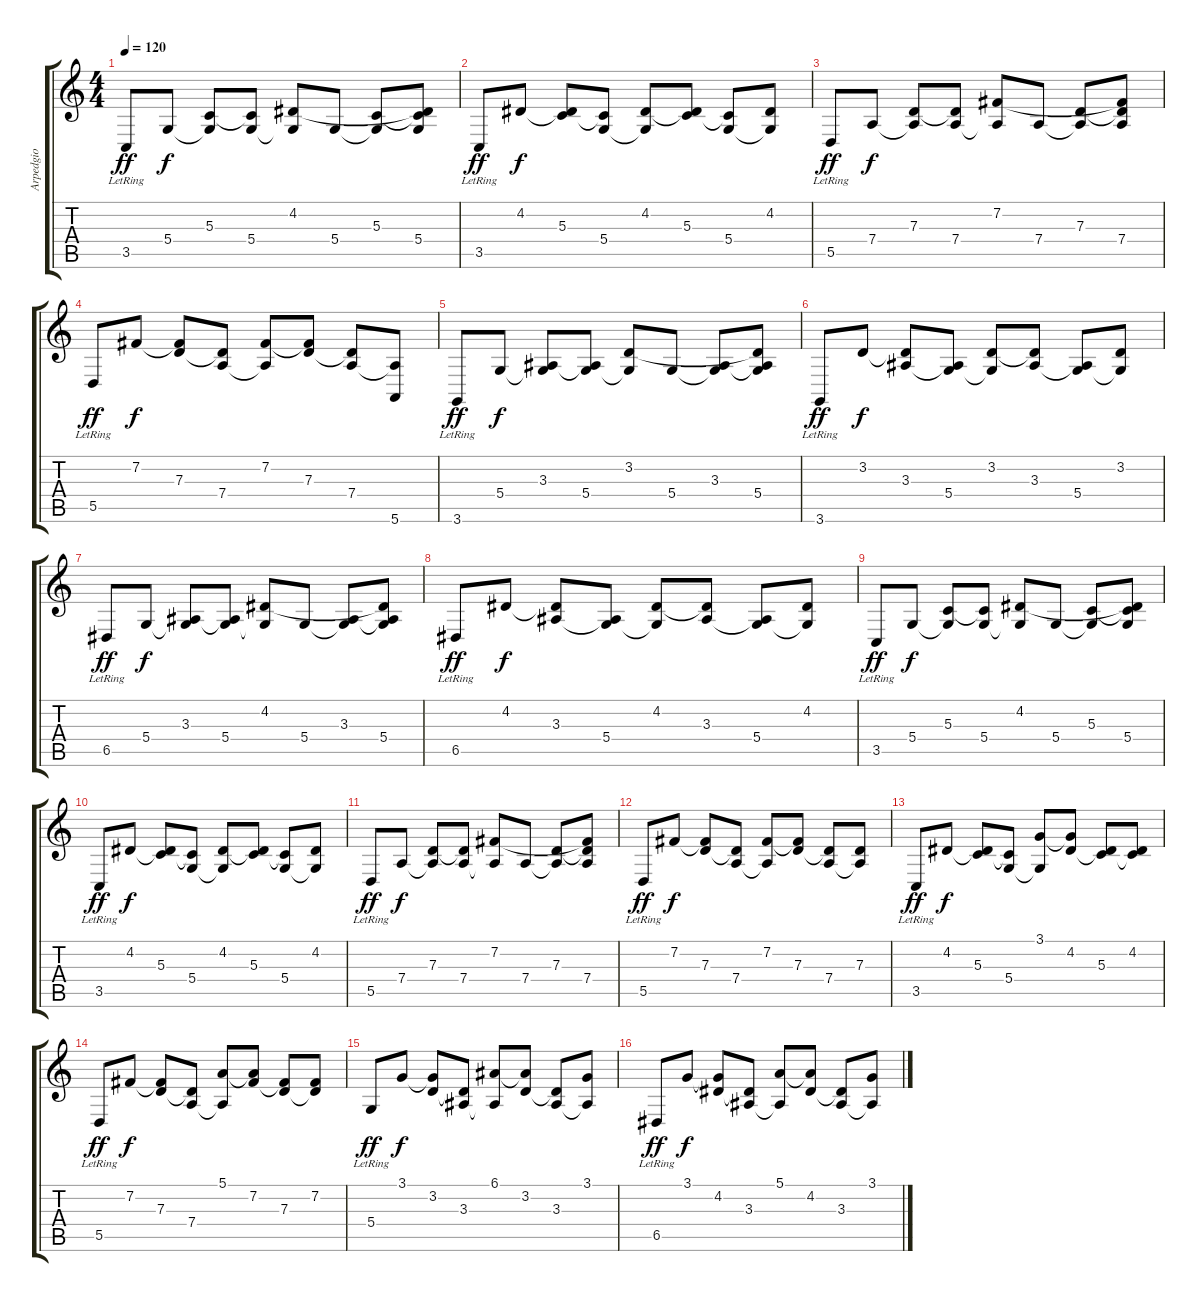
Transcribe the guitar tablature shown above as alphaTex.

\track ("Arpedgio" "Arpedgio") {instrument brightacousticpiano}
\staff {score tabs}
\tuning (E4 B3 G3 D3 A2 E2) {hide}
\ts (4 4)
\tempo 120
\clef g2
\ks c
3.5{lr}.8{dy ff} 5.4.8{dy f} (5.3 5.4{t}).8 (5.3{t} 5.4).8 (4.2 5.4{t}).8 5.4.8 (5.3 5.4{t}).8 (4.2{t} 5.3{t} 5.4).8 |
3.5{lr}.8{dy ff} 4.2.8{dy f} (4.2{t} 5.3).8 (5.3{t} 5.4).8 (4.2 5.4{t}).8 (4.2{t} 5.3).8 (5.3{t} 5.4).8 (4.2 5.4{t}).8 |
5.5{lr}.8{dy ff} 7.4.8{dy f} (7.3 7.4{t}).8 (7.3{t} 7.4).8 (7.2 7.4{t}).8 7.4.8 (7.3 7.4{t}).8 (7.2{t} 7.3{t} 7.4).8 |
5.5{lr}.8{dy ff} 7.2.8{dy f} (7.2{t} 7.3).8 (7.3{t} 7.4).8 (7.2 7.4{t}).8 (7.2{t} 7.3).8 (7.3{t} 7.4).8 (7.4{t} 5.6).8 |
3.6{lr}.8{dy ff} 5.4.8{dy f} (3.3 5.4{t}).8 (3.3{t} 5.4).8 (3.2 5.4{t}).8 5.4.8 (3.3 5.4{t}).8 (3.2{t} 3.3{t} 5.4).8 |
3.6{lr}.8{dy ff} 3.2.8{dy f} (3.2{t} 3.3).8 (3.3{t} 5.4).8 (3.2 5.4{t}).8 (3.2{t} 3.3).8 (3.3{t} 5.4).8 (3.2 5.4{t}).8 |
6.5{lr}.8{dy ff} 5.4.8{dy f} (3.3 5.4{t}).8 (3.3{t} 5.4).8 (4.2 5.4{t}).8 5.4.8 (3.3 5.4{t}).8 (4.2{t} 3.3{t} 5.4).8 |
6.5{lr}.8{dy ff} 4.2.8{dy f} (4.2{t} 3.3).8 (3.3{t} 5.4).8 (4.2 5.4{t}).8 (4.2{t} 3.3).8 (3.3{t} 5.4).8 (4.2 5.4{t}).8 |
3.5{lr}.8{dy ff} 5.4.8{dy f} (5.3 5.4{t}).8 (5.3{t} 5.4).8 (4.2 5.4{t}).8 5.4.8 (5.3 5.4{t}).8 (4.2{t} 5.3{t} 5.4).8 |
3.5{lr}.8{dy ff} 4.2.8{dy f} (4.2{t} 5.3).8 (5.3{t} 5.4).8 (4.2 5.4{t}).8 (4.2{t} 5.3).8 (5.3{t} 5.4).8 (4.2 5.4{t}).8 |
5.5{lr}.8{dy ff} 7.4.8{dy f} (7.3 7.4{t}).8 (7.3{t} 7.4).8 (7.2 7.4{t}).8 7.4.8 (7.3 7.4{t}).8 (7.2{t} 7.3{t} 7.4).8 |
5.5{lr}.8{dy ff} 7.2.8{dy f} (7.2{t} 7.3).8 (7.3{t} 7.4).8 (7.2 7.4{t}).8 (7.2{t} 7.3).8 (7.3{t} 7.4).8 (7.3 7.4{t}).8 |
3.5{lr}.8{dy ff} 4.2.8{dy f} (4.2{t} 5.3).8 (5.3{t} 5.4).8 (3.1 5.4{t}).8 (3.1{t} 4.2).8 (4.2{t} 5.3).8 (4.2 5.3{t}).8 |
5.5{lr}.8{dy ff} 7.2.8{dy f} (7.2{t} 7.3).8 (7.3{t} 7.4).8 (5.1 7.4{t}).8 (5.1{t} 7.2).8 (7.2{t} 7.3).8 (7.2 7.3{t}).8 |
5.4{lr}.8{dy ff} 3.1.8{dy f} (3.1{t} 3.2).8 (3.2{t} 3.3).8 (6.1 3.3{t}).8 (6.1{t} 3.2).8 (3.2{t} 3.3).8 (3.1 3.3{t}).8 |
6.5{lr}.8{dy ff} 3.1.8{dy f} (3.1{t} 4.2).8 (4.2{t} 3.3).8 (5.1 3.3{t}).8 (5.1{t} 4.2).8 (4.2{t} 3.3).8 (3.1 3.3{t}).8
